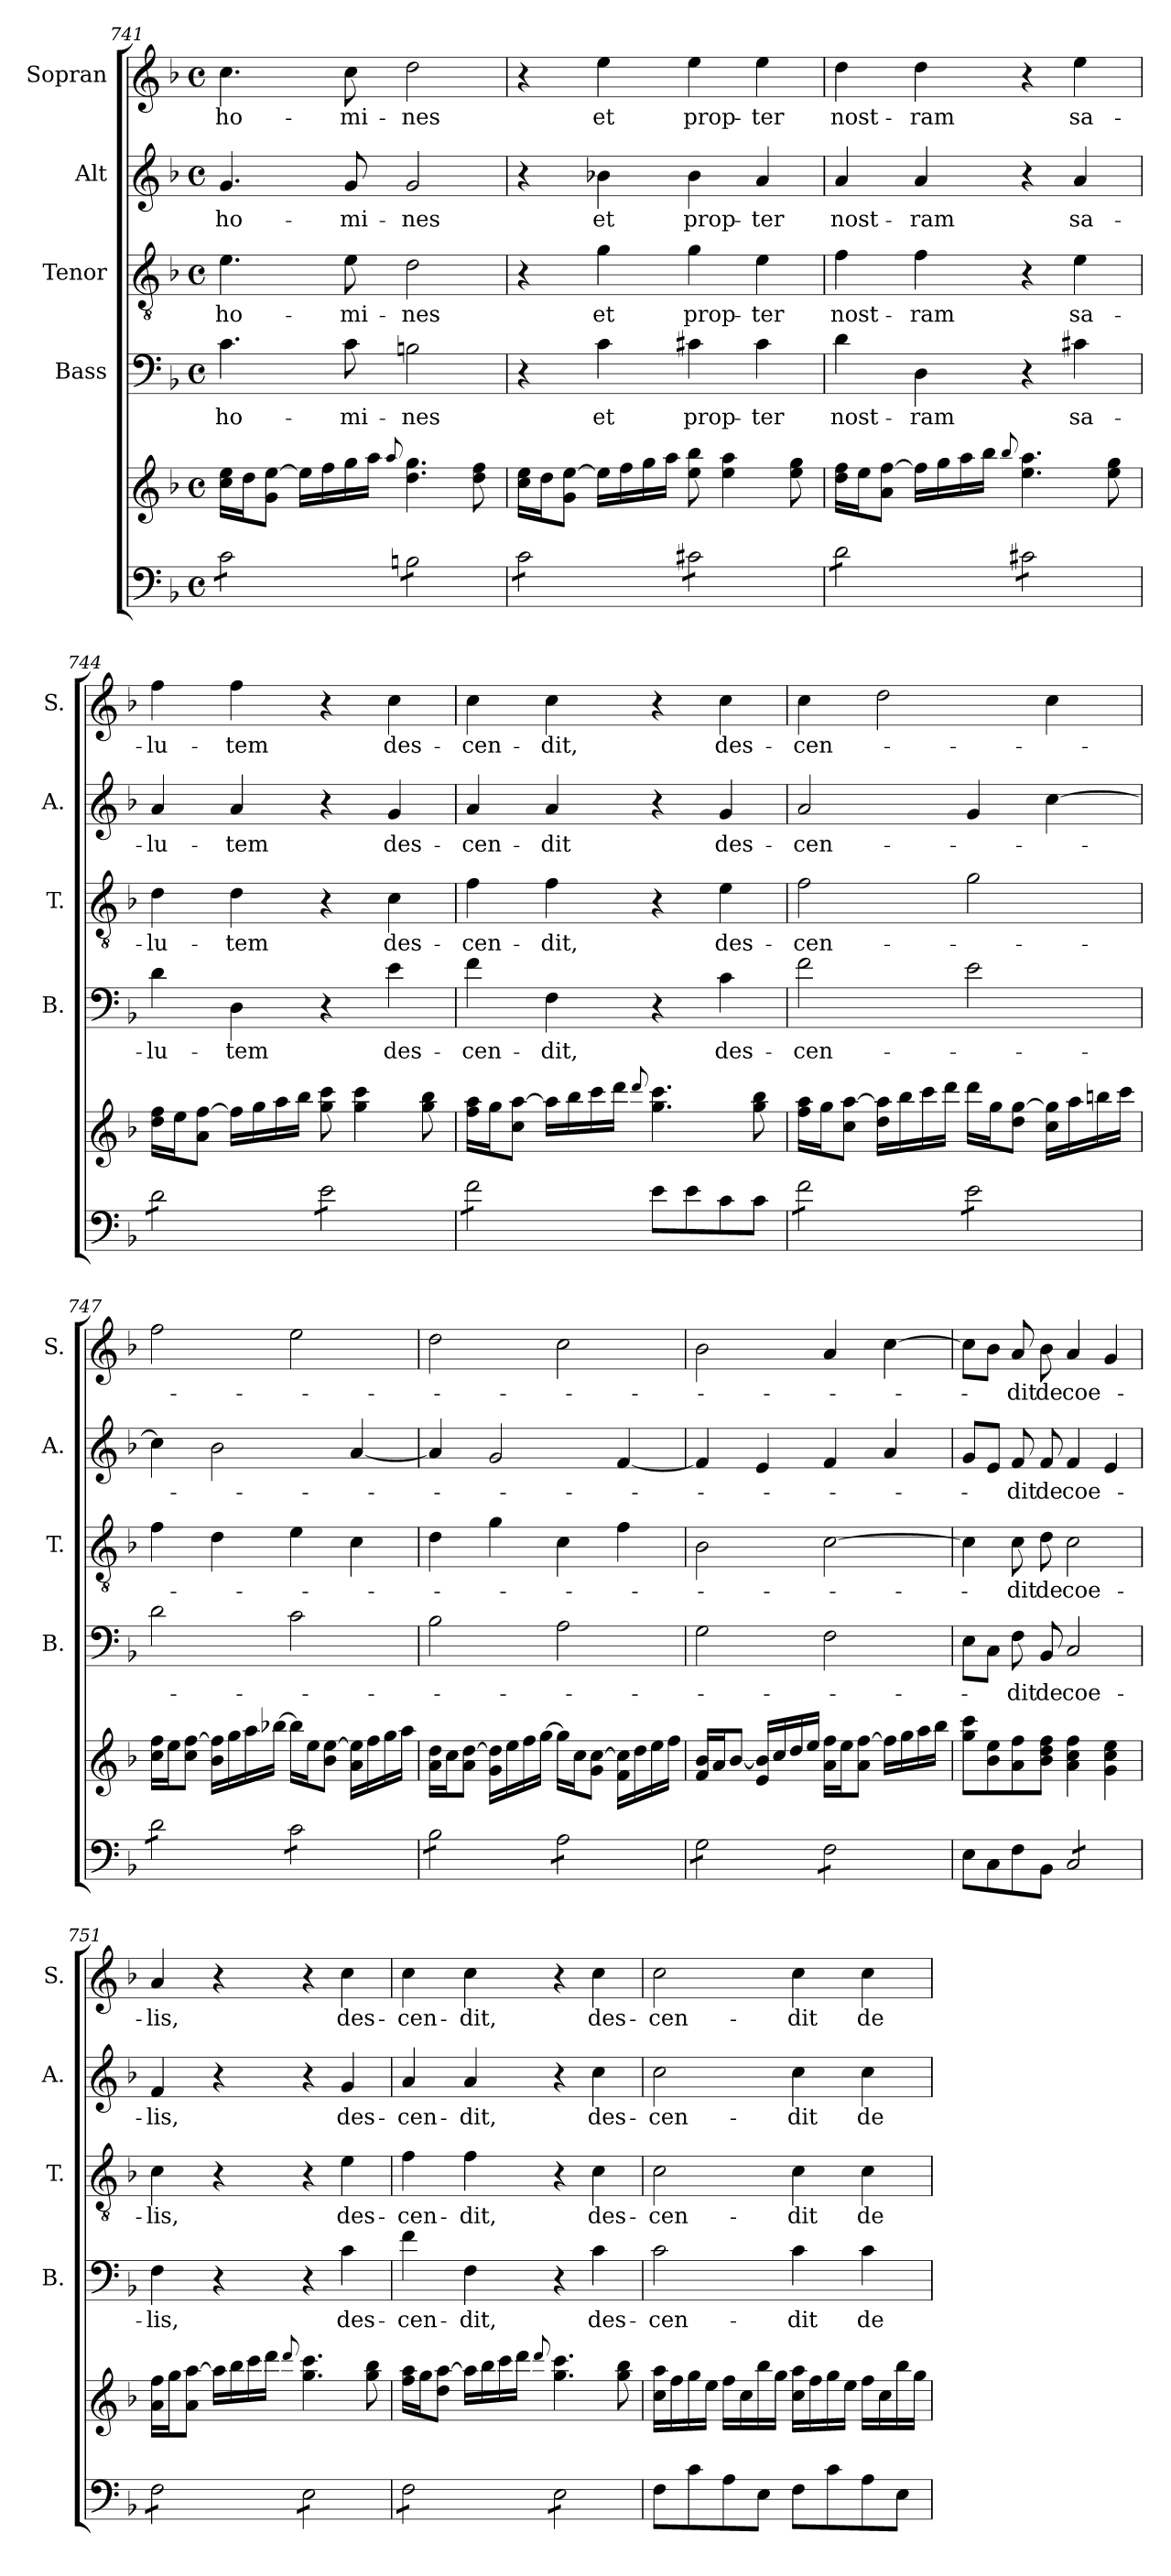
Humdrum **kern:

**kern	**kern	**kern	**text	**kern	**text	**kern	**text	**kern	**text
*part5	*part5	*part4	*part4	*part3	*part3	*part2	*part2	*part1	*part1
*staff6	*staff5	*staff4	*staff4	*staff3	*staff3	*staff2	*staff2	*staff1	*staff1
*	*	*I"Bass	*	*I"Tenor	*	*I"Alt	*	*I"Sopran	*
*	*	*I'B.	*	*I'T.	*	*I'A.	*	*I'S.	*
*clefF4	*clefG2	*clefF4	*	*clefGv2	*	*clefG2	*	*clefG2	*
*k[b-]	*k[b-]	*k[b-]	*	*k[b-]	*	*k[b-]	*	*k[b-]	*
*F:	*F:	*F:	*	*F:	*	*F:	*	*F:	*
*M4/4	*M4/4	*M4/4	*	*M4/4	*	*M4/4	*	*M4/4	*
*met(c)	*met(c)	*met(c)	*	*met(c)	*	*met(c)	*	*met(c)	*
=741	=741	=741	=741	=741	=741	=741	=741	=741	=741
!	!	!	!LO:LY:b	!	!LO:LY:b	!	!LO:LY:b	!	!LO:LY:b
*tremolo	*	*	*	*	*	*	*	*	*
8c\L	16cc\ 16ee\LL	4.c\	ho-	4.e\	ho-	4.g/	ho-	4.cc\	ho-
.	16dd\J	.	.	.	.	.	.	.	.
8c\	8g\ [8ee\J	.	.	.	.	.	.	.	.
8c\	16ee\LL]	.	.	.	.	.	.	.	.
.	16ff\	.	.	.	.	.	.	.	.
!	!	!	!LO:LY:b	!	!LO:LY:b	!	!LO:LY:b	!	!LO:LY:b
8c\J	16gg\	8c\	-mi-	8e\	-mi-	8g/	-mi-	8cc\	-mi-
.	16aa\JJ	.	.	.	.	.	.	.	.
.	8qqaa/	.	.	.	.	.	.	.	.
!	!	!	!LO:LY:b	!	!LO:LY:b	!	!LO:LY:b	!	!LO:LY:b
8Bn\L	4.dd\ 4.gg\	2Bn\	-nes	2d\	-nes	2g/	-nes	2dd\	-nes
8Bn\	.	.	.	.	.	.	.	.	.
8Bn\	.	.	.	.	.	.	.	.	.
8Bn\J	8dd\ 8ff\	.	.	.	.	.	.	.	.
!!LO:LB:g=z
=742	=742	=742	=742	=742	=742	=742	=742	=742	=742
8c\L	16cc\ 16ee\LL	4r	.	4r	.	4r	.	4r	.
.	16dd\J	.	.	.	.	.	.	.	.
8c\	8g\ [8ee\J	.	.	.	.	.	.	.	.
!	!	!	!LO:LY:b	!	!LO:LY:b	!	!LO:LY:b	!	!LO:LY:b
8c\	16ee\LL]	4c\	et	4g\	et	4b-X\	et	4ee\	et
.	16ff\	.	.	.	.	.	.	.	.
8c\J	16gg\	.	.	.	.	.	.	.	.
.	16aa\JJ	.	.	.	.	.	.	.	.
!	!	!	!LO:LY:b	!	!LO:LY:b	!	!LO:LY:b	!	!LO:LY:b
8c#X\L	8ee\ 8bb-\	4c#X\	prop-	4g\	prop-	4b-\	prop-	4ee\	prop-
8c#X\	4ee\ 4aa\	.	.	.	.	.	.	.	.
!	!	!	!LO:LY:b	!	!LO:LY:b	!	!LO:LY:b	!	!LO:LY:b
8c#X\	.	4c#\	-ter	4e\	-ter	4a/	-ter	4ee\	-ter
8c#X\J	8ee\ 8gg\	.	.	.	.	.	.	.	.
=743	=743	=743	=743	=743	=743	=743	=743	=743	=743
!	!	!	!LO:LY:b	!	!LO:LY:b	!	!LO:LY:b	!	!LO:LY:b
8d\L	16dd\ 16ff\LL	4d\	nost-	4f\	nost-	4a/	nost-	4dd\	nost-
.	16ee\J	.	.	.	.	.	.	.	.
8d\	8a\ [8ff\J	.	.	.	.	.	.	.	.
!	!	!	!LO:LY:b	!	!LO:LY:b	!	!LO:LY:b	!	!LO:LY:b
8d\	16ff\LL]	4D\	-ram	4f\	-ram	4a/	-ram	4dd\	-ram
.	16gg\	.	.	.	.	.	.	.	.
8d\J	16aa\	.	.	.	.	.	.	.	.
.	16bb-\JJ	.	.	.	.	.	.	.	.
.	8qqbb-/	.	.	.	.	.	.	.	.
8c#X\L	4.ee\ 4.aa\	4r	.	4r	.	4r	.	4r	.
8c#X\	.	.	.	.	.	.	.	.	.
!	!	!	!LO:LY:b	!	!LO:LY:b	!	!LO:LY:b	!	!LO:LY:b
8c#X\	.	4c#X\	sa-	4e\	sa-	4a/	sa-	4ee\	sa-
8c#X\J	8ee\ 8gg\	.	.	.	.	.	.	.	.
=744	=744	=744	=744	=744	=744	=744	=744	=744	=744
!	!	!	!LO:LY:b	!	!LO:LY:b	!	!LO:LY:b	!	!LO:LY:b
8d\L	16dd\ 16ff\LL	4d\	-lu-	4d\	-lu-	4a/	-lu-	4ff\	-lu-
.	16ee\J	.	.	.	.	.	.	.	.
8d\	8a\ [8ff\J	.	.	.	.	.	.	.	.
!	!	!	!LO:LY:b	!	!LO:LY:b	!	!LO:LY:b	!	!LO:LY:b
8d\	16ff\LL]	4D\	-tem	4d\	-tem	4a/	-tem	4ff\	-tem
.	16gg\	.	.	.	.	.	.	.	.
8d\J	16aa\	.	.	.	.	.	.	.	.
.	16bb-\JJ	.	.	.	.	.	.	.	.
8e\L	8gg\ 8ccc\	4r	.	4r	.	4r	.	4r	.
8e\	4gg\ 4ccc\	.	.	.	.	.	.	.	.
!	!	!	!LO:LY:b	!	!LO:LY:b	!	!LO:LY:b	!	!LO:LY:b
8e\	.	4e\	des-	4c\	des-	4g/	des-	4cc\	des-
8e\J	8gg\ 8bb-\	.	.	.	.	.	.	.	.
!!LO:PB:g=z
=745	=745	=745	=745	=745	=745	=745	=745	=745	=745
!	!	!	!LO:LY:b	!	!LO:LY:b	!	!LO:LY:b	!	!LO:LY:b
8f\L	16ff\ 16aa\LL	4f\	-cen-	4f\	-cen-	4a/	-cen-	4cc\	-cen-
.	16gg\J	.	.	.	.	.	.	.	.
8f\	8cc\ [8aa\J	.	.	.	.	.	.	.	.
!	!	!	!LO:LY:b	!	!LO:LY:b	!	!LO:LY:b	!	!LO:LY:b
8f\	16aa\LL]	4F\	-dit,	4f\	-dit,	4a/	-dit	4cc\	-dit,
.	16bb-\	.	.	.	.	.	.	.	.
8f\J	16ccc\	.	.	.	.	.	.	.	.
*Xtremolo	*	*	*	*	*	*	*	*	*
.	16ddd\JJ	.	.	.	.	.	.	.	.
.	8qqddd/	.	.	.	.	.	.	.	.
8e\L	4.gg\ 4.ccc\	4r	.	4r	.	4r	.	4r	.
8e\	.	.	.	.	.	.	.	.	.
!	!	!	!LO:LY:b	!	!LO:LY:b	!	!LO:LY:b	!	!LO:LY:b
8c\	.	4c\	des-	4e\	des-	4g/	des-	4cc\	des-
8c\J	8gg\ 8bb-\	.	.	.	.	.	.	.	.
=746	=746	=746	=746	=746	=746	=746	=746	=746	=746
!	!	!	!LO:LY:b	!	!LO:LY:b	!	!LO:LY:b	!	!LO:LY:b
*tremolo	*	*	*	*	*	*	*	*	*
8f\L	16ff\ 16aa\LL	2f\	-cen-	2f\	-cen-	2a/	-cen-	4cc\	-cen-
.	16gg\J	.	.	.	.	.	.	.	.
8f\	8cc\ [8aa\J	.	.	.	.	.	.	.	.
8f\	16dd\ 16aa\]LL	.	.	.	.	.	.	2dd\	.
.	16bb-\	.	.	.	.	.	.	.	.
8f\J	16ccc\	.	.	.	.	.	.	.	.
.	16ddd\JJ	.	.	.	.	.	.	.	.
8e\L	16ddd\LL	2e\	.	2g\	.	4g/	.	.	.
.	16gg\J	.	.	.	.	.	.	.	.
8e\	8dd\ [8gg\J	.	.	.	.	.	.	.	.
8e\	16cc\ 16gg\]LL	.	.	.	.	[4cc\	.	4cc\	.
.	16aa\	.	.	.	.	.	.	.	.
8e\J	16bbn\	.	.	.	.	.	.	.	.
.	16ccc\JJ	.	.	.	.	.	.	.	.
=747	=747	=747	=747	=747	=747	=747	=747	=747	=747
8d\L	16cc\ 16ff\LL	2d\	.	4f\	.	4cc\]	.	2ff\	.
.	16ee\J	.	.	.	.	.	.	.	.
8d\	8cc\ [8ff\J	.	.	.	.	.	.	.	.
8d\	16b-\ 16ff\]LL	.	.	4d\	.	2b-\	.	.	.
.	16gg\	.	.	.	.	.	.	.	.
8d\J	16aa\	.	.	.	.	.	.	.	.
.	[16bb-X\JJ	.	.	.	.	.	.	.	.
8c\L	16bb-\LL]	2c\	.	4e\	.	.	.	2ee\	.
.	16ee\J	.	.	.	.	.	.	.	.
8c\	8b-\ [8ee\J	.	.	.	.	.	.	.	.
8c\	16a\ 16ee\]LL	.	.	4c\	.	[4a/	.	.	.
.	16ff\	.	.	.	.	.	.	.	.
8c\J	16gg\	.	.	.	.	.	.	.	.
.	16aa\JJ	.	.	.	.	.	.	.	.
!!LO:LB:g=z
=748	=748	=748	=748	=748	=748	=748	=748	=748	=748
8B-\L	16a\ 16dd\LL	2B-\	.	4d\	.	4a/]	.	2dd\	.
.	16cc\J	.	.	.	.	.	.	.	.
8B-\	8a\ [8dd\J	.	.	.	.	.	.	.	.
8B-\	16g\ 16dd\]LL	.	.	4g\	.	2g/	.	.	.
.	16ee\	.	.	.	.	.	.	.	.
8B-\J	16ff\	.	.	.	.	.	.	.	.
.	[16gg\JJ	.	.	.	.	.	.	.	.
8A\L	16gg\LL]	2A\	.	4c\	.	.	.	2cc\	.
.	16cc\J	.	.	.	.	.	.	.	.
8A\	8g\ [8cc\J	.	.	.	.	.	.	.	.
8A\	16f\ 16cc\]LL	.	.	4f\	.	[4f/	.	.	.
.	16dd\	.	.	.	.	.	.	.	.
8A\J	16ee\	.	.	.	.	.	.	.	.
.	16ff\JJ	.	.	.	.	.	.	.	.
=749	=749	=749	=749	=749	=749	=749	=749	=749	=749
8G\L	16f/ 16b-/LL	2G\	.	2B-\	.	4f/]	.	2b-\	.
.	16a/J	.	.	.	.	.	.	.	.
8G\	[>8b-/J	.	.	.	.	.	.	.	.
8G\	16e/ 16b-/]LL	.	.	.	.	4e/	.	.	.
.	16cc/	.	.	.	.	.	.	.	.
8G\J	16dd/	.	.	.	.	.	.	.	.
.	16ee/JJ	.	.	.	.	.	.	.	.
8F\L	16a\ 16ff\LL	2F\	.	[2c\	.	4f/	.	4a/	.
.	16ee\J	.	.	.	.	.	.	.	.
8F\	8a\ [8ff\J	.	.	.	.	.	.	.	.
8F\	16ff\LL]	.	.	.	.	4a/	.	[4cc\	.
.	16gg\	.	.	.	.	.	.	.	.
8F\J	16aa\	.	.	.	.	.	.	.	.
*Xtremolo	*	*	*	*	*	*	*	*	*
.	16bb-\JJ	.	.	.	.	.	.	.	.
=750	=750	=750	=750	=750	=750	=750	=750	=750	=750
8E\L	8gg\ 8ccc\L	8E\L	.	4c\]	.	8g/L	.	8cc\L]	.
8C\	8b-\ 8ee\	8C\J	.	.	.	8e/J	.	8b-\J	.
!	!	!	!LO:LY:b	!	!LO:LY:b	!	!LO:LY:b	!	!LO:LY:b
8F\	8a\ 8ff\	8F\	-dit	8c\	-dit	8f/	-dit	8a/	-dit
!	!	!	!LO:LY:b	!	!LO:LY:b	!	!LO:LY:b	!	!LO:LY:b
8BB-\J	8b-\ 8dd\ 8ff\J	8BB-/	de	8d\	de	8f/	de	8b-\	de
!	!	!	!LO:LY:b	!	!LO:LY:b	!	!LO:LY:b	!	!LO:LY:b
*tremolo	*	*	*	*	*	*	*	*	*
8C/L	4a\ 4cc\ 4ff\	2C/	coe-	2c\	coe-	4f/	coe-	4a/	coe-
8C/	.	.	.	.	.	.	.	.	.
8C/	4g\ 4cc\ 4ee\	.	.	.	.	4e/	.	4g/	.
8C/J	.	.	.	.	.	.	.	.	.
!!LO:PB:g=z
=751	=751	=751	=751	=751	=751	=751	=751	=751	=751
!	!	!	!LO:LY:b	!	!LO:LY:b	!	!LO:LY:b	!	!LO:LY:b
8F\L	16a\ 16ff\LL	4F\	-lis,	4c\	-lis,	4f/	-lis,	4a/	-lis,
.	16gg\J	.	.	.	.	.	.	.	.
8F\	8a\ [8aa\J	.	.	.	.	.	.	.	.
8F\	16aa\LL]	4r	.	4r	.	4r	.	4r	.
.	16bb-\	.	.	.	.	.	.	.	.
8F\J	16ccc\	.	.	.	.	.	.	.	.
.	16ddd\JJ	.	.	.	.	.	.	.	.
.	8qqddd/	.	.	.	.	.	.	.	.
8E\L	4.gg\ 4.ccc\	4r	.	4r	.	4r	.	4r	.
8E\	.	.	.	.	.	.	.	.	.
!	!	!	!LO:LY:b	!	!LO:LY:b	!	!LO:LY:b	!	!LO:LY:b
8E\	.	4c\	des-	4e\	des-	4g/	des-	4cc\	des-
8E\J	8gg\ 8bb-\	.	.	.	.	.	.	.	.
=752	=752	=752	=752	=752	=752	=752	=752	=752	=752
!	!	!	!LO:LY:b	!	!LO:LY:b	!	!LO:LY:b	!	!LO:LY:b
8F\L	16ff\ 16aa\LL	4f\	-cen-	4f\	-cen-	4a/	-cen-	4cc\	-cen-
.	16gg\J	.	.	.	.	.	.	.	.
8F\	8dd\ [8aa\J	.	.	.	.	.	.	.	.
!	!	!	!LO:LY:b	!	!LO:LY:b	!	!LO:LY:b	!	!LO:LY:b
8F\	16aa\LL]	4F\	-dit,	4f\	-dit,	4a/	-dit,	4cc\	-dit,
.	16bb-\	.	.	.	.	.	.	.	.
8F\J	16ccc\	.	.	.	.	.	.	.	.
.	16ddd\JJ	.	.	.	.	.	.	.	.
.	8qqddd/	.	.	.	.	.	.	.	.
8E\L	4.gg\ 4.ccc\	4r	.	4r	.	4r	.	4r	.
8E\	.	.	.	.	.	.	.	.	.
!	!	!	!LO:LY:b	!	!LO:LY:b	!	!LO:LY:b	!	!LO:LY:b
8E\	.	4c\	des-	4c\	des-	4cc\	des-	4cc\	des-
8E\J	8gg\ 8bb-\	.	.	.	.	.	.	.	.
*Xtremolo	*	*	*	*	*	*	*	*	*
=753	=753	=753	=753	=753	=753	=753	=753	=753	=753
!	!	!	!LO:LY:b	!	!LO:LY:b	!	!LO:LY:b	!	!LO:LY:b
8F\L	16cc\ 16aa\LL	2c\	-cen-	2c\	-cen-	2cc\	-cen-	2cc\	-cen-
.	16ff\	.	.	.	.	.	.	.	.
8c\	16gg\	.	.	.	.	.	.	.	.
.	16ee\JJ	.	.	.	.	.	.	.	.
8A\	16ff\LL	.	.	.	.	.	.	.	.
.	16cc\	.	.	.	.	.	.	.	.
8E\J	16bb-\	.	.	.	.	.	.	.	.
.	16gg\JJ	.	.	.	.	.	.	.	.
!	!	!	!LO:LY:b	!	!LO:LY:b	!	!LO:LY:b	!	!LO:LY:b
8F\L	16cc\ 16aa\LL	4c\	-dit	4c\	-dit	4cc\	-dit	4cc\	-dit
.	16ff\	.	.	.	.	.	.	.	.
8c\	16gg\	.	.	.	.	.	.	.	.
.	16ee\JJ	.	.	.	.	.	.	.	.
!	!	!	!LO:LY:b	!	!LO:LY:b	!	!LO:LY:b	!	!LO:LY:b
8A\	16ff\LL	4c\	de	4c\	de	4cc\	de	4cc\	de
.	16cc\	.	.	.	.	.	.	.	.
8E\J	16bb-\	.	.	.	.	.	.	.	.
.	16gg\JJ	.	.	.	.	.	.	.	.
=	=	=	=	=	=	=	=	=	=
*-	*-	*-	*-	*-	*-	*-	*-	*-	*-
